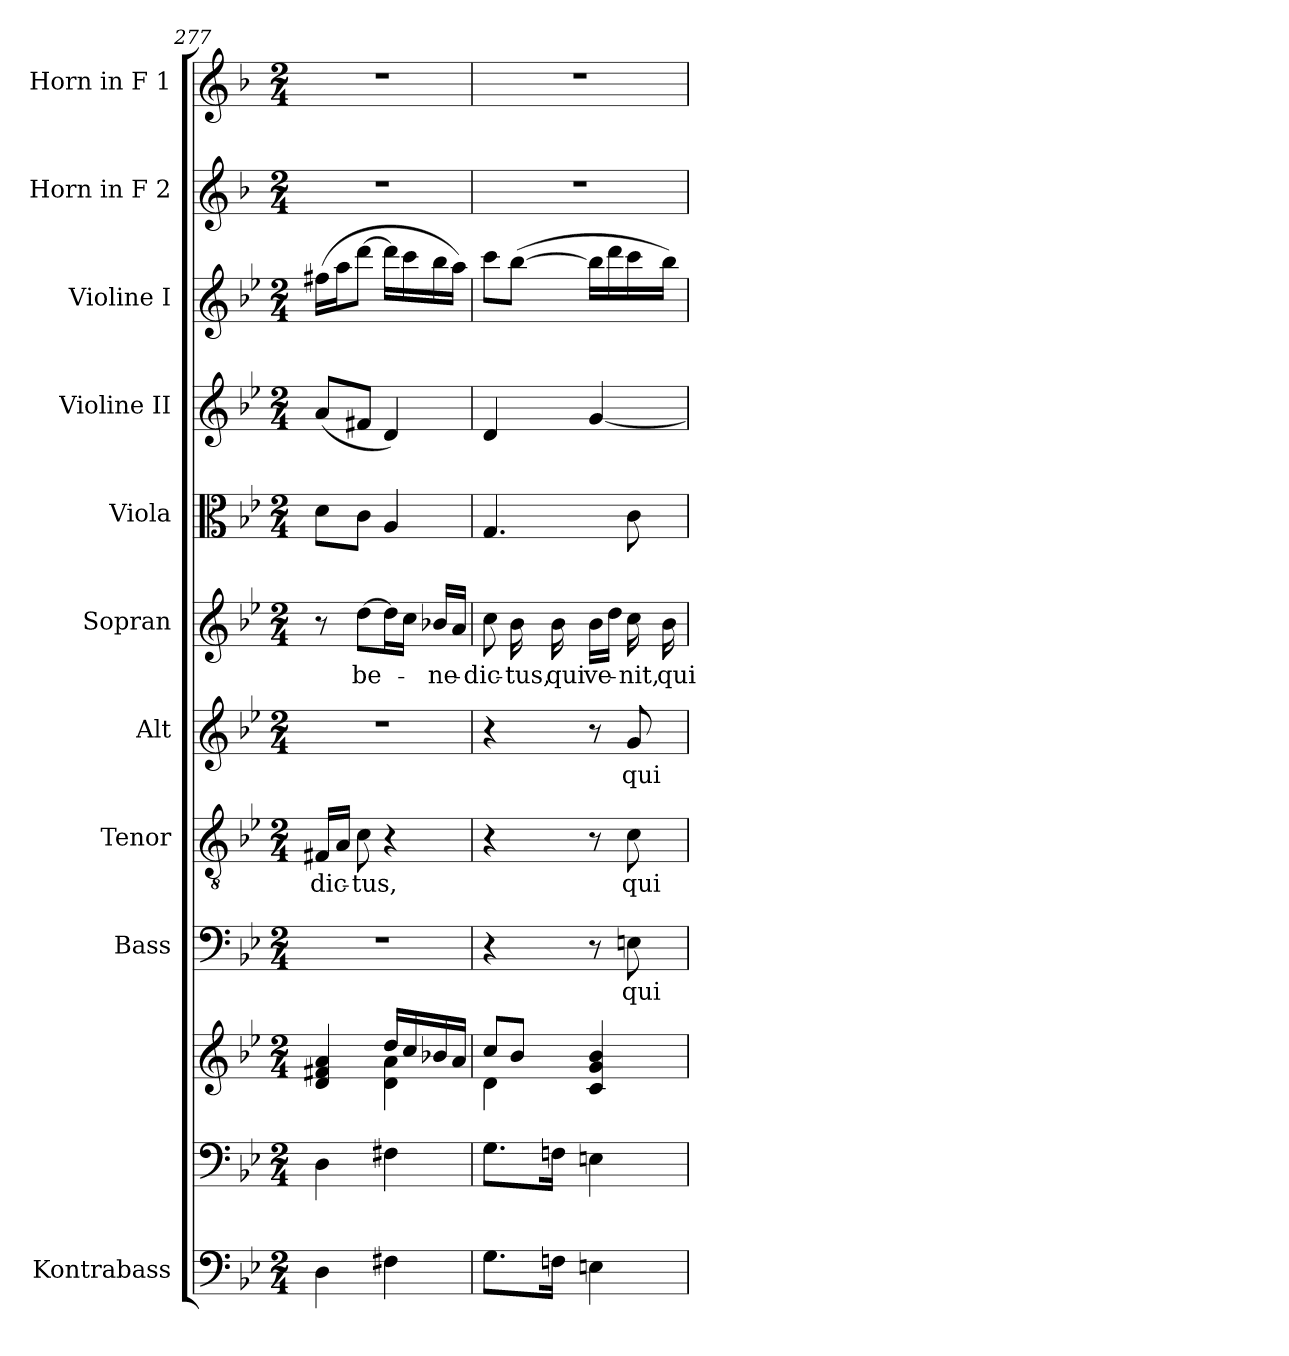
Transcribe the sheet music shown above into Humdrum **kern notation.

**kern	**kern	**kern	**kern	**text	**kern	**text	**kern	**text	**kern	**text	**kern	**kern	**kern	**kern	**kern
*part11	*part10	*part10	*part9	*part9	*part8	*part8	*part7	*part7	*part6	*part6	*part5	*part4	*part3	*part2	*part1
*staff12	*staff11	*staff10	*staff9	*staff9	*staff8	*staff8	*staff7	*staff7	*staff6	*staff6	*staff5	*staff4	*staff3	*staff2	*staff1
*I"Kontrabass	*	*	*I"Bass	*	*I"Tenor	*	*I"Alt	*	*I"Sopran	*	*I"Viola	*I"Violine II	*I"Violine I	*I"Horn in F 2	*I"Horn in F 1
*I'Kb.	*	*	*I'B	*	*I'T	*	*I'A	*	*I'S	*	*I'Vla.	*I'Vl. II	*I'Vl. I	*I'Hrn. 2	*I'Hrn. 1
*clefF4	*clefF4	*clefG2	*clefF4	*	*clefGv2	*	*clefG2	*	*clefG2	*	*clefC3	*clefG2	*clefG2	*clefG2	*clefG2
*ITrd7c12	*	*	*	*	*	*	*	*	*	*	*	*	*	*ITrd4c7	*ITrd4c7
*k[b-e-]	*k[b-e-]	*k[b-e-]	*k[b-e-]	*	*k[b-e-]	*	*k[b-e-]	*	*k[b-e-]	*	*k[b-e-]	*k[b-e-]	*k[b-e-]	*k[b-e-]	*k[b-e-]
*B-:	*B-:	*B-:	*B-:	*	*B-:	*	*B-:	*	*B-:	*	*B-:	*B-:	*B-:	*B-:	*B-:
*M2/4	*M2/4	*M2/4	*M2/4	*	*M2/4	*	*M2/4	*	*M2/4	*	*M2/4	*M2/4	*M2/4	*M2/4	*M2/4
=277	=277	=277	=277	=277	=277	=277	=277	=277	=277	=277	=277	=277	=277	=277	=277
*	*	*^	*	*	*	*	*	*	*	*	*	*	*	*	*
!	!	!	!	!	!	!	!LO:LY:b	!	!	!	!	!	!	!	!	!
4DD\	4D\	4d/ 4f#X/ 4a/	4ryy	2r	.	16F#X/LL	-dic-	2r	.	8r	.	8d\L	(<8a/L	(>16ff#X\LL	2r	2r
.	.	.	.	.	.	16A/JJ	.	.	.	.	.	.	.	16aa\J	.	.
!	!	!	!	!	!	!	!LO:LY:b	!	!	!	!LO:LY:b	!	!	!	!	!
.	.	.	.	.	.	8c\	-tus,	.	.	[8dd\L	be-	8c\J	8f#X/J	[8ddd\J	.	.
4FF#X\	4F#X\	16dd/LL	4d\ 4a\	.	.	4r	.	.	.	16dd\L]	.	4A/	4d/)	16ddd\LL]	.	.
.	.	16cc/	.	.	.	.	.	.	.	16cc\JJ	.	.	.	16ccc\	.	.
!	!	!	!	!	!	!	!	!	!	!	!LO:LY:b	!	!	!	!	!
.	.	16b-X/	.	.	.	.	.	.	.	16b-X/LL	-ne-	.	.	16bb-\	.	.
.	.	16a/JJ	.	.	.	.	.	.	.	16a/JJ	.	.	.	16aa\JJ)	.	.
=278	=278	=278	=278	=278	=278	=278	=278	=278	=278	=278	=278	=278	=278	=278	=278	=278
!	!	!	!	!	!	!	!	!	!	!	!LO:LY:b	!	!	!	!	!
8.GG\L	8.G\L	8cc/L	4d\	4r	.	4r	.	4r	.	8cc\	-dic-	4.G/	4d/	8ccc\L	2r	2r
!	!	!	!	!	!	!	!	!	!	!	!LO:LY:b	!	!	!	!	!
.	.	8b-/J	.	.	.	.	.	.	.	16b-\	-tus,	.	.	(>[8bb-\J	.	.
!	!	!	!	!	!	!	!	!	!	!	!LO:LY:b	!	!	!	!	!
16FFn\Jk	16Fn\Jk	.	.	.	.	.	.	.	.	16b-\	qui	.	.	.	.	.
!	!	!	!	!	!	!	!	!	!	!	!LO:LY:b	!	!	!	!	!
4EEn\	4En\	4c/ 4g/ 4b-/	4ryy	8r	.	8r	.	8r	.	16b-\LL	ve-	.	[4g/	16bb-\LL]	.	.
.	.	.	.	.	.	.	.	.	.	16dd\JJ	.	.	.	16ddd\	.	.
!	!	!	!	!	!LO:LY:b	!	!LO:LY:b	!	!LO:LY:b	!	!LO:LY:b	!	!	!	!	!
.	.	.	.	8En\	qui	8c\	qui	8g/	qui	16cc\	-nit,	8c\	.	16ccc\	.	.
!	!	!	!	!	!	!	!	!	!	!	!LO:LY:b	!	!	!	!	!
.	.	.	.	.	.	.	.	.	.	16b-\	qui	.	.	16bb-\JJ)	.	.
*	*	*v	*v	*	*	*	*	*	*	*	*	*	*	*	*	*
=	=	=	=	=	=	=	=	=	=	=	=	=	=	=	=
*-	*-	*-	*-	*-	*-	*-	*-	*-	*-	*-	*-	*-	*-	*-	*-
